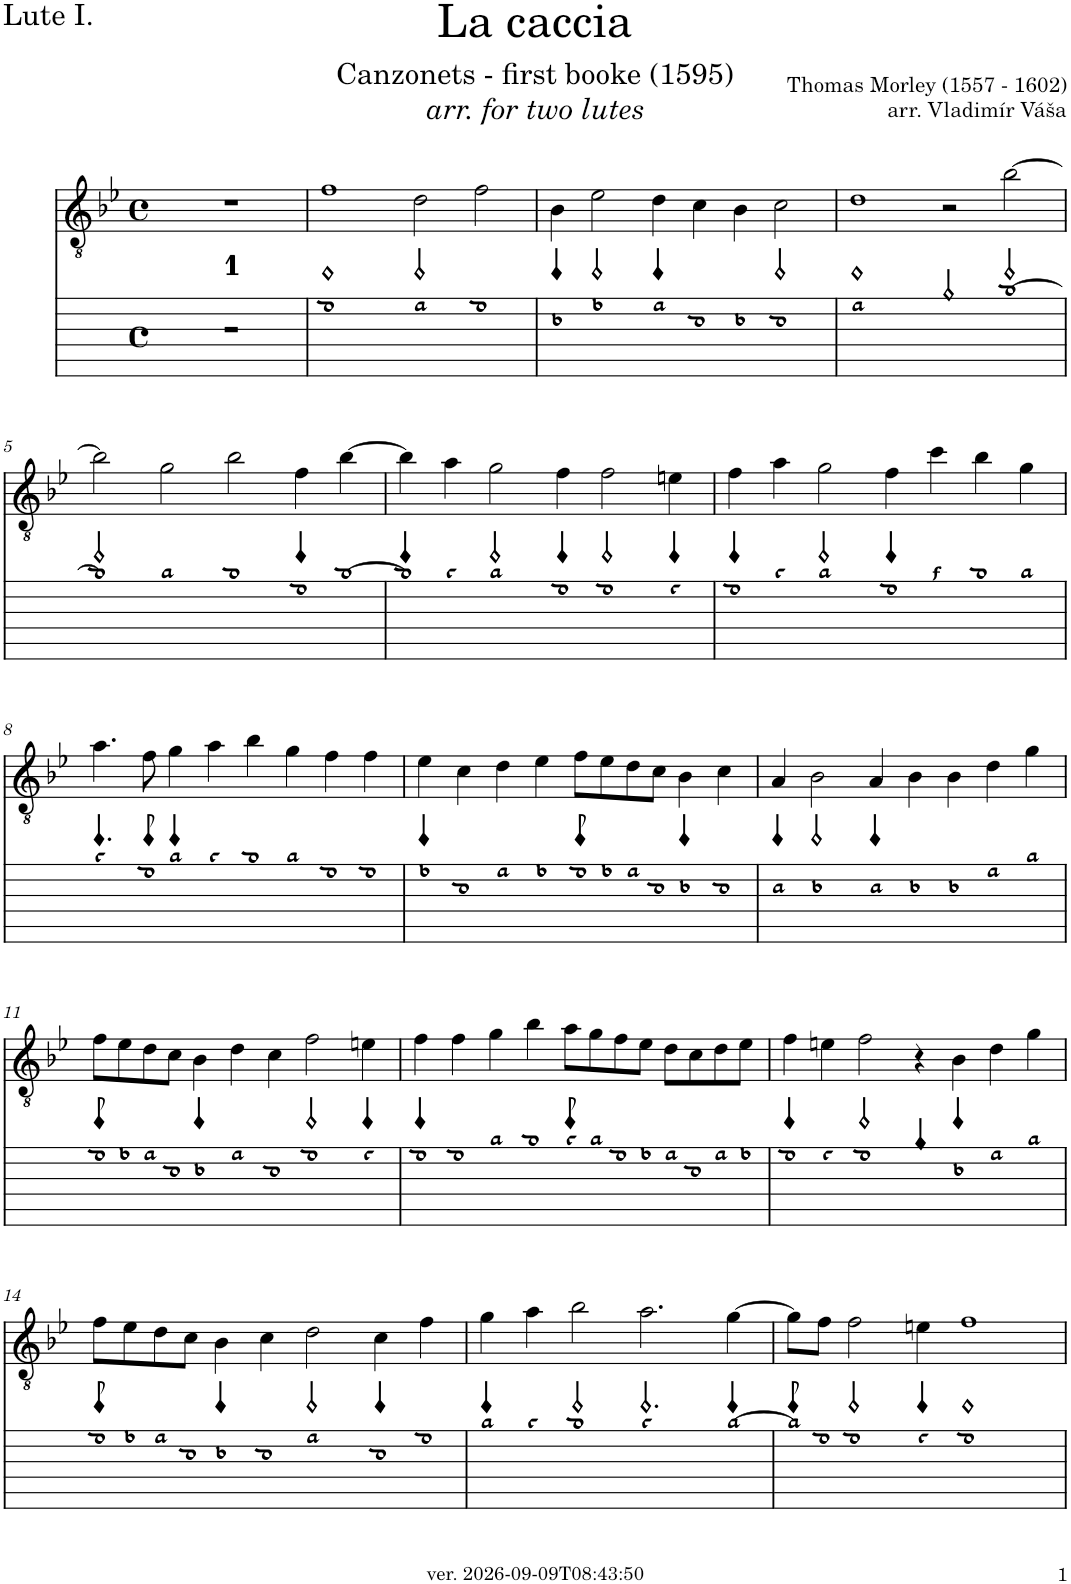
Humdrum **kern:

**kern	**kern
*part1	*part1
*staff2	*staff1
*I"I.	*
*I'I.	*
*stria6	*
*	*clefGv2
*k[b-e-]	*k[b-e-]
*M4/2	*M4/2
*met(c)	*met(c)
=1	=1
0r	0r
=2	=2
1f	1f
2d	2d\
2f	2f\
=3	=3
4B-	4B-\
2e-	2e-\
4d	4d\
4c	4c\
4B-	4B-\
2c	2c\
=4	=4
1d	1d
2r	2r
[2b-	[2b-\
!!LO:LB:g=z
=5	=5
2b-]	2b-\]
2g	2g\
2b-	2b-\
4f	4f\
[4b-	[4b-\
=6	=6
4b-]	4b-\]
4a	4a\
2g	2g\
4f	4f\
2f	2f\
4en	4en\
=7	=7
4f	4f\
4a	4a\
2g	2g\
4f	4f\
4cc	4cc\
4b-	4b-\
4g	4g\
!!LO:LB:g=z
=8	=8
4.a	4.a\
8f	8f\
4g	4g\
4a	4a\
4b-	4b-\
4g	4g\
4f	4f\
4f	4f\
=9	=9
4e-	4e-\
4c	4c\
4d	4d\
4e-	4e-\
8fL	8f\L
8e-	8e-\
8d	8d\
8cJ	8c\J
4B-	4B-\
4c	4c\
=10	=10
4A	4A/
2B-	2B-\
4A	4A/
4B-	4B-\
4B-	4B-\
4d	4d\
4g	4g\
!!LO:LB:g=z
=11	=11
8fL	8f\L
8e-	8e-\
8d	8d\
8cJ	8c\J
4B-	4B-\
4d	4d\
4c	4c\
2f	2f\
4en	4en\
=12	=12
4f	4f\
4f	4f\
4g	4g\
4b-	4b-\
8aL	8a\L
8g	8g\
8f	8f\
8e-J	8e-\J
8dL	8d\L
8c	8c\
8d	8d\
8e-J	8e-\J
=13	=13
4f	4f\
4en	4en\
2f	2f\
4r	4r
4B-	4B-\
4d	4d\
4g	4g\
!!LO:LB:g=z
=14	=14
8fL	8f\L
8e-	8e-\
8d	8d\
8cJ	8c\J
4B-	4B-\
4c	4c\
2d	2d\
4c	4c\
4f	4f\
=15	=15
4g	4g\
4a	4a\
2b-	2b-\
2.a	2.a\
[4g	[4g\
=16	=16
8gL]	8g\L]
8fJ	8f\J
2f	2f\
4en	4en\
1f	1f
=	=
*-	*-
